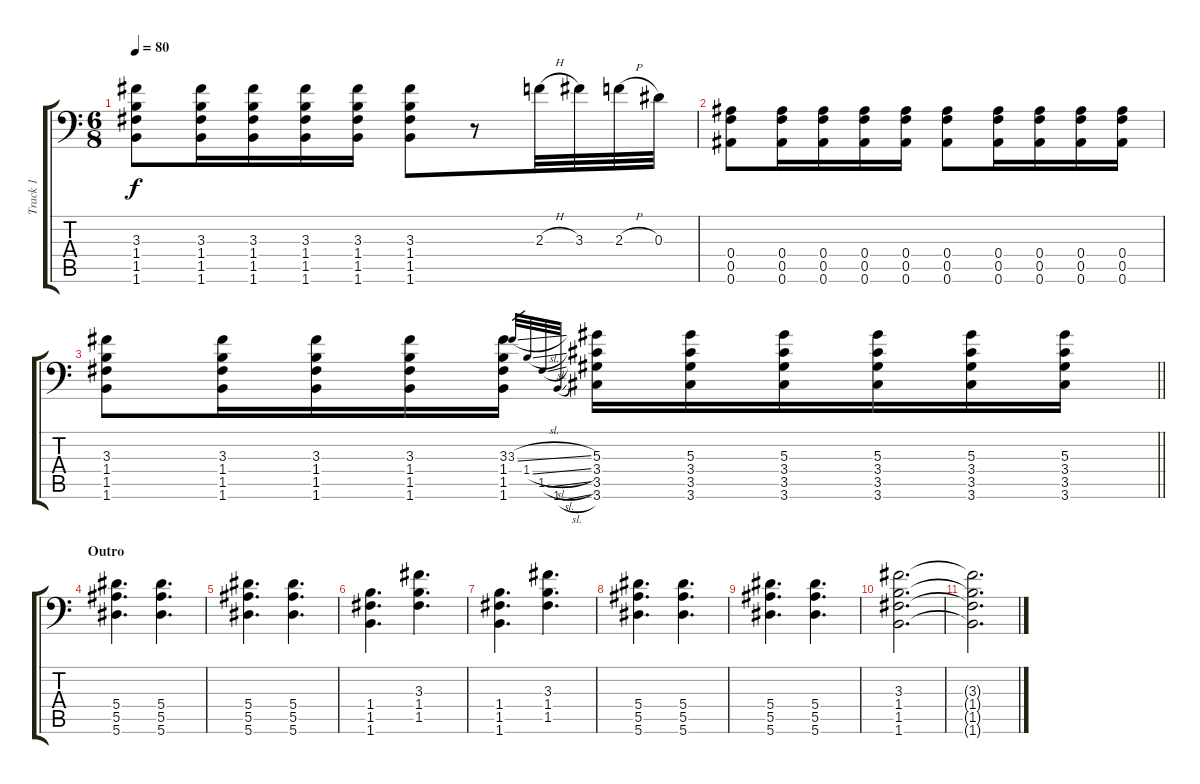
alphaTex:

\track ("Track 1" "Track 1") {instrument electricguitarclean}
\staff {score tabs}
\tuning (C4 G3 Eb3 Bb2 F2 Bb1) {hide}
\ts (6 8)
\tempo 80
\clef f4
\ks c
(3.3 1.4 1.5 1.6).8{dy f} (3.3 1.4 1.5 1.6).16 (3.3 1.4 1.5 1.6).16 (3.3 1.4 1.5 1.6).16 (3.3 1.4 1.5 1.6).16 (3.3 1.4 1.5 1.6).8 r.8 2.3{h}.32 3.3.32 2.3{h}.32 0.3.32 |
(0.4 0.5 0.6).8 (0.4 0.5 0.6).16 (0.4 0.5 0.6).16 (0.4 0.5 0.6).16 (0.4 0.5 0.6).16 (0.4 0.5 0.6).8 (0.4 0.5 0.6).16 (0.4 0.5 0.6).16 (0.4 0.5 0.6).16 (0.4 0.5 0.6).16 |
\barLineRight lightlight
(3.3 1.4 1.5 1.6).8 (3.3 1.4 1.5 1.6).16 (3.3 1.4 1.5 1.6).16 (3.3 1.4 1.5 1.6).16 (3.3 1.4 1.5 1.6).16 3.3{sl}.32{gr} 1.4{sl}.32{gr} 1.5{sl}.32{gr} 1.6{sl}.32{gr} (5.3 3.4 3.5 3.6).16 (5.3 3.4 3.5 3.6).16 (5.3 3.4 3.5 3.6).16 (5.3 3.4 3.5 3.6).16 (5.3 3.4 3.5 3.6).16 (5.3 3.4 3.5 3.6).16 |
\section ("" "Outro")
(5.4 5.5 5.6).4{d} (5.4 5.5 5.6).4{d} |
(5.4 5.5 5.6).4{d} (5.4 5.5 5.6).4{d} |
(1.4 1.5 1.6).4{d} (3.3 1.4 1.5).4{d} |
(1.4 1.5 1.6).4{d} (3.3 1.4 1.5).4{d} |
(5.4 5.5 5.6).4{d} (5.4 5.5 5.6).4{d} |
(5.4 5.5 5.6).4{d} (5.4 5.5 5.6).4{d} |
(3.3 1.4 1.5 1.6).2{d} |
(3.3{t} 1.4{t} 1.5{t} 1.6{t}).2{d}
